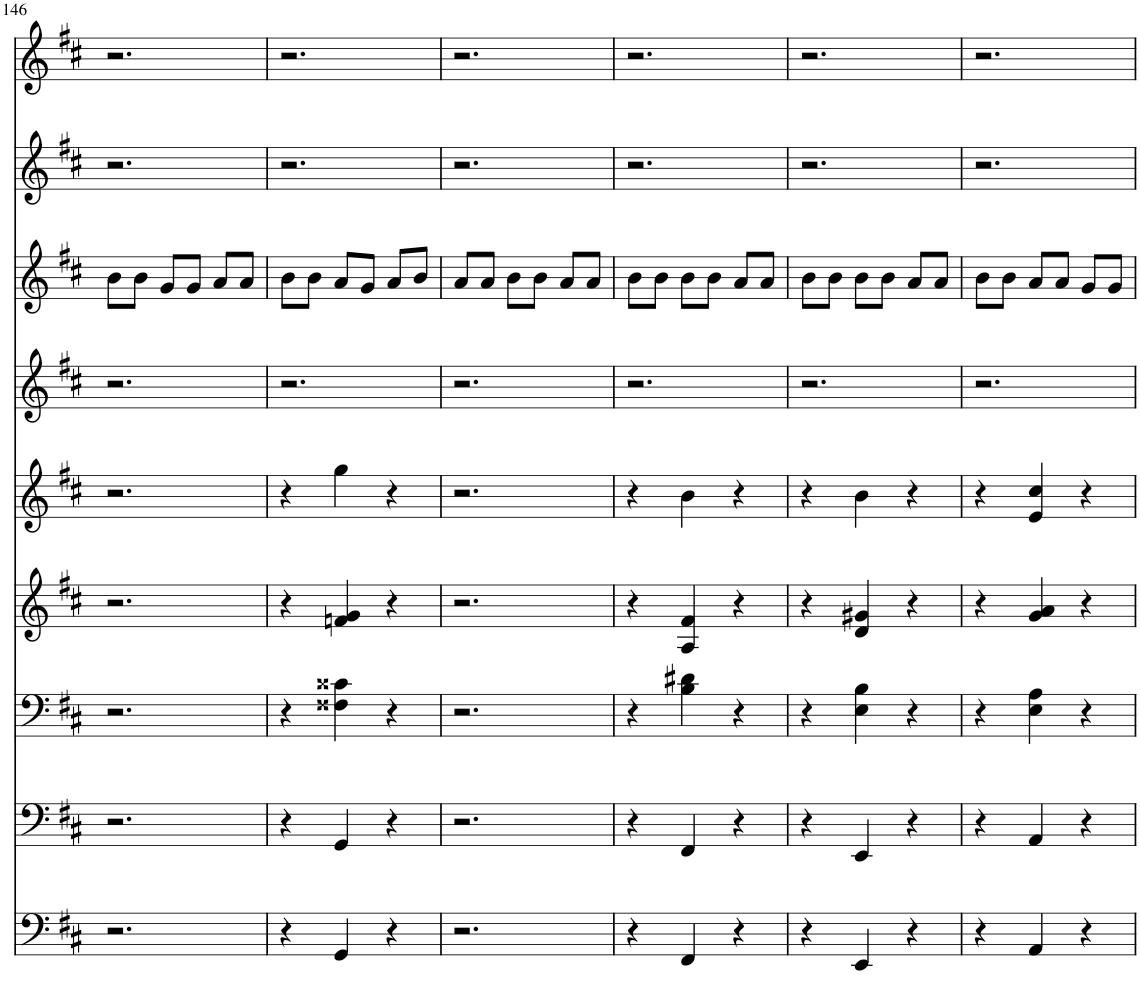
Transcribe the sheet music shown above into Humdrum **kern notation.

**kern	**kern	**kern	**kern	**kern	**kern	**kern	**kern	**kern
*part9	*part8	*part7	*part6	*part5	*part4	*part3	*part2	*part1
*staff9	*staff8	*staff7	*staff6	*staff5	*staff4	*staff3	*staff2	*staff1
*I"Double Bass	*I"Violoncello	*I"Viola	*I"Violine II	*I"Violin I	*I"Xylophone	*I"Trumpet	*I"French Horn	*I"Piccolo
*	*	*	*	*	*I'Xyl.	*I'Tpt	*I'Hn	*I'Picc
!!LO:PB:g=z
*clefF4	*clefF4	*clefF4	*clefG2	*clefG2	*clefG2	*clefG2	*clefG2	*clefG2
*	*	*	*	*	*	*Trd1c2	*Trd4c7	*Trd-7c-12
*k[f#c#]	*k[f#c#]	*k[f#c#]	*k[f#c#]	*k[f#c#]	*k[f#c#]	*k[f#c#]	*k[f#c#]	*k[f#c#]
*M3/4	*M3/4	*M3/4	*M3/4	*M3/4	*M3/4	*M3/4	*M3/4	*M3/4
=146	=146	=146	=146	=146	=146	=146	=146	=146
2.r	2.r	2.r	2.r	2.r	2.r	8b\L	2.r	2.r
.	.	.	.	.	.	8b\J	.	.
.	.	.	.	.	.	8g/L	.	.
.	.	.	.	.	.	8g/J	.	.
.	.	.	.	.	.	8a/L	.	.
.	.	.	.	.	.	8a/J	.	.
=147	=147	=147	=147	=147	=147	=147	=147	=147
4r	4r	4r	4r	4r	2.r	8b\L	2.r	2.r
.	.	.	.	.	.	8b\J	.	.
4GG/	4GG/	4F##X\ 4c##X\	4fn/ 4g/	4gg\	.	8a/L	.	.
.	.	.	.	.	.	8g/J	.	.
4r	4r	4r	4r	4r	.	8a/L	.	.
.	.	.	.	.	.	8b/J	.	.
=148	=148	=148	=148	=148	=148	=148	=148	=148
2.r	2.r	2.r	2.r	2.r	2.r	8a/L	2.r	2.r
.	.	.	.	.	.	8a/J	.	.
.	.	.	.	.	.	8b\L	.	.
.	.	.	.	.	.	8b\J	.	.
.	.	.	.	.	.	8a/L	.	.
.	.	.	.	.	.	8a/J	.	.
=149	=149	=149	=149	=149	=149	=149	=149	=149
4r	4r	4r	4r	4r	2.r	8b\L	2.r	2.r
.	.	.	.	.	.	8b\J	.	.
4FF#/	4FF#/	4B\ 4d#X\	4A/ 4f#/	4b\	.	8b\L	.	.
.	.	.	.	.	.	8b\J	.	.
4r	4r	4r	4r	4r	.	8a/L	.	.
.	.	.	.	.	.	8a/J	.	.
=150	=150	=150	=150	=150	=150	=150	=150	=150
4r	4r	4r	4r	4r	2.r	8b\L	2.r	2.r
.	.	.	.	.	.	8b\J	.	.
4EE/	4EE/	4E\ 4B\	4d/ 4g#X/	4b\	.	8b\L	.	.
.	.	.	.	.	.	8b\J	.	.
4r	4r	4r	4r	4r	.	8a/L	.	.
.	.	.	.	.	.	8a/J	.	.
=151	=151	=151	=151	=151	=151	=151	=151	=151
4r	4r	4r	4r	4r	2.r	8b\L	2.r	2.r
.	.	.	.	.	.	8b\J	.	.
4AA/	4AA/	4E\ 4A\	4g/ 4a/	4e/ 4cc#/	.	8a/L	.	.
.	.	.	.	.	.	8a/J	.	.
4r	4r	4r	4r	4r	.	8g/L	.	.
.	.	.	.	.	.	8g/J	.	.
=	=	=	=	=	=	=	=	=
*-	*-	*-	*-	*-	*-	*-	*-	*-
